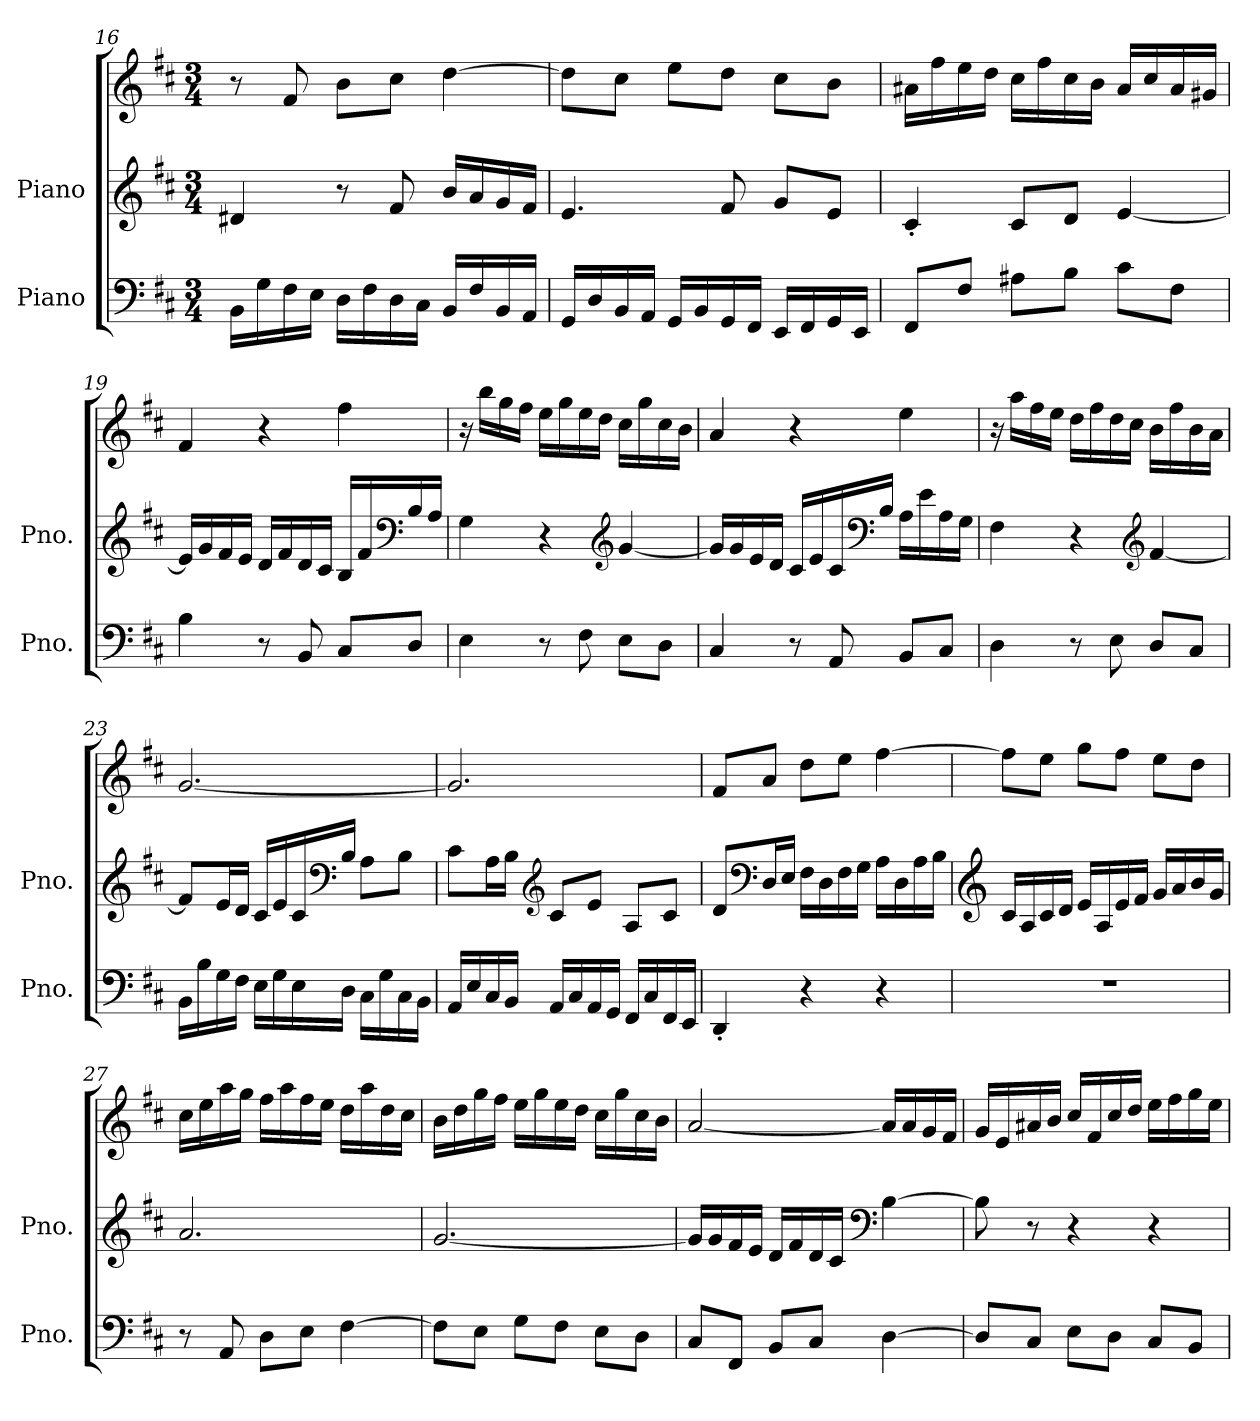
**kern	**kern	**kern
*part2	*part1	*part1
*staff3	*staff2	*staff1
*I"Piano	*I"Piano	*
*I'Pno.	*I'Pno.	*
*clefF4	*clefG2	*clefG2
*k[f#c#]	*k[f#c#]	*k[f#c#]
*M3/4	*M3/4	*M3/4
=16	=16	=16
16BB\LL	4d#X/	8r
16G\	.	.
16F#\	.	8f#/
16E\JJ	.	.
16D\LL	8r	8b\L
16F#\	.	.
16D\	8f#/	8cc#\J
16C#\JJ	.	.
16BB/LL	16b/LL	[4dd\
16F#/	16a/	.
16BB/	16g/	.
16AA/JJ	16f#/JJ	.
!!LO:PB:g=z
=17	=17	=17
16GG/LL	4.e/	8dd\L]
16D/	.	.
16BB/	.	8cc#\J
16AA/JJ	.	.
16GG/LL	.	8ee\L
16BB/	.	.
16GG/	8f#/	8dd\J
16FF#/JJ	.	.
16EE/LL	8g/L	8cc#\L
16FF#/	.	.
16GG/	8e/J	8b\J
16EE/JJ	.	.
=18	=18	=18
8FF#/L	4c#'/	16a#X\LL
.	.	16ff#\
8F#/J	.	16ee\
.	.	16dd\JJ
8A#X\L	8c#/L	16cc#\LL
.	.	16ff#\
8B\J	8d/J	16cc#\
.	.	16b\JJ
8c#\L	[4e/	16a#/LL
.	.	16cc#/
8F#\J	.	16a#/
.	.	16g#X/JJ
=19	=19	=19
4B\	16e/LL]	4f#/
.	16g/	.
.	16f#/	.
.	16e/JJ	.
8r	16d/LL	4r
.	16f#/	.
8BB/	16d/	.
.	16c#/JJ	.
8C#/L	16B/LL	4ff#\
.	16f#/	.
*	*clefF4	*
8D/J	16B/	.
.	16A/JJ	.
!!LO:LB:g=z
=20	=20	=20
4E\	4G\	16r
.	.	16bb\LL
.	.	16gg\
.	.	16ff#\JJ
8r	4r	16ee\LL
.	.	16gg\
8F#\	.	16ee\
.	.	16dd\JJ
*	*clefG2	*
8E\L	[4g/	16cc#\LL
.	.	16gg\
8D\J	.	16cc#\
.	.	16b\JJ
=21	=21	=21
4C#/	16g/LL]	4a/
.	16g/	.
.	16e/	.
.	16d/JJ	.
8r	16c#/LL	4r
.	16e/	.
8AA/	16c#/	.
*	*clefF4	*
.	16B/JJ	.
8BB/L	16A\LL	4ee\
.	16e\	.
8C#/J	16A\	.
.	16G\JJ	.
=22	=22	=22
4D\	4F#\	16r
.	.	16aa\LL
.	.	16ff#\
.	.	16ee\JJ
8r	4r	16dd\LL
.	.	16ff#\
8E\	.	16dd\
.	.	16cc#\JJ
*	*clefG2	*
8D/L	[4f#/	16b\LL
.	.	16ff#\
8C#/J	.	16b\
.	.	16a\JJ
!!LO:LB:g=z
=23	=23	=23
16BB\LL	8f#/L]	[2.g/
16B\	.	.
16G\	16e/L	.
16F#\JJ	16d/JJ	.
16E\LL	16c#/LL	.
16G\	16e/	.
16E\	16c#/	.
*	*clefF4	*
16D\JJ	16B/JJ	.
16C#\LL	8A\L	.
16G\	.	.
16C#\	8B\J	.
16BB\JJ	.	.
=24	=24	=24
16AA/LL	8c#\L	2.g/]
16E/	.	.
16C#/	16A\L	.
16BB/JJ	16B\JJ	.
*	*clefG2	*
16AA/LL	8c#/L	.
16C#/	.	.
16AA/	8e/J	.
16GG/JJ	.	.
16FF#/LL	8A/L	.
16C#/	.	.
16FF#/	8c#/J	.
16EE/JJ	.	.
=25	=25	=25
4DD'/	8d/L	8f#/L
*	*clefF4	*
.	16D/L	8a/J
.	16E/JJ	.
4r	16F#\LL	8dd\L
.	16D\	.
.	16F#\	8ee\J
.	16G\JJ	.
4r	16A\LL	[4ff#\
.	16D\	.
.	16A\	.
.	16B\JJ	.
!!LO:LB:g=z
=26	=26	=26
*	*clefG2	*
2.r	16c#/LL	8ff#\L]
.	16A/	.
.	16c#/	8ee\J
.	16d/JJ	.
.	16e/LL	8gg\L
.	16A/	.
.	16e/	8ff#\J
.	16f#/JJ	.
.	16g/LL	8ee\L
.	16a/	.
.	16b/	8dd\J
.	16g/JJ	.
=27	=27	=27
8r	2.a/	16cc#\LL
.	.	16ee\
8AA/	.	16aa\
.	.	16gg\JJ
8D\L	.	16ff#\LL
.	.	16aa\
8E\J	.	16ff#\
.	.	16ee\JJ
[4F#\	.	16dd\LL
.	.	16aa\
.	.	16dd\
.	.	16cc#\JJ
=28	=28	=28
8F#\L]	[2.g/	16b\LL
.	.	16dd\
8E\J	.	16gg\
.	.	16ff#\JJ
8G\L	.	16ee\LL
.	.	16gg\
8F#\J	.	16ee\
.	.	16dd\JJ
8E\L	.	16cc#\LL
.	.	16gg\
8D\J	.	16cc#\
.	.	16b\JJ
!!LO:PB:g=z
=29	=29	=29
8C#/L	16g/LL]	[2a/
.	16g/	.
8FF#/J	16f#/	.
.	16e/JJ	.
8BB/L	16d/LL	.
.	16f#/	.
8C#/J	16d/	.
.	16c#/JJ	.
*	*clefF4	*
[4D\	[4B\	16a/LL]
.	.	16a/
.	.	16g/
.	.	16f#/JJ
=30	=30	=30
8D/L]	8B\]	16g/LL
.	.	16e/
8C#/J	8r	16a#X/
.	.	16b/JJ
8E\L	4r	16cc#/LL
.	.	16f#/
8D\J	.	16cc#/
.	.	16dd/JJ
8C#/L	4r	16ee\LL
.	.	16ff#\
8BB/J	.	16gg\
.	.	16ee\JJ
=	=	=
*-	*-	*-
